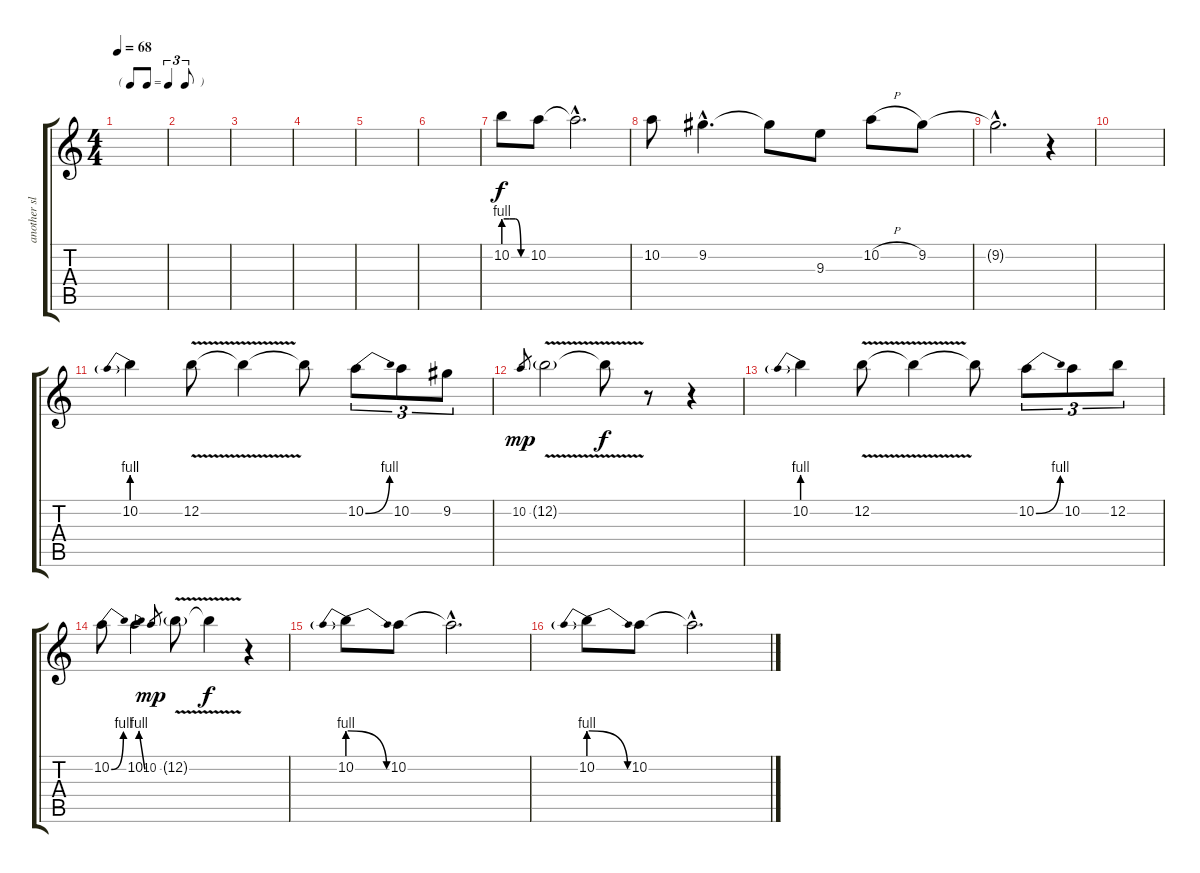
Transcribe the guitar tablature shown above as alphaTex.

\track ("another slightly o/d Les Paul" "another sl") {instrument overdrivenguitar}
\staff {score tabs}
\tuning (E4 B3 G3 D3 A2 E2) {hide}
\ts (4 4)
\tf triplet8th
\tempo 68
\clef g2
\ks c
|
|
|
|
|
|
10.2{be (custom 0 4 15 4 30 4 45 0 60 0)}.8 10.2.8 10.2{hac t}.2{d} |
10.2.8 9.2{hac}.4{d} 9.2{t}.8 9.3.8 10.2{h}.8 9.2.8 |
9.2{hac t}.2{d} r.4 |
|
10.2{be (prebend 0 4 60 4)}.4 12.2{v}.8 12.2{t}.4 12.2{t}.8 10.2{be (bend 0 0 60 4)}.8{tu (3 2)} 10.2.8{tu (3 2)} 9.2.8{tu (3 2)} |
10.2.8{gr dy mp} 12.2{v g}.2 12.2{t}.8{dy f} r.8 r.4 |
10.2{be (prebend 0 4 60 4)}.4 12.2{v}.8 12.2{t}.4 12.2{t}.8 10.2{be (bend 0 0 60 4)}.8{tu (3 2)} 10.2.8{tu (3 2)} 12.2.8{tu (3 2)} |
10.2{be (bend 0 0 60 4)}.8 10.2{be (bend 0 0 60 4)}.4 10.2.8{gr dy mp} 12.2{v g}.8 12.2{t}.4{dy f} r.4 |
10.2{be (prebendrelease 0 4 60 0)}.8 10.2.8 10.2{hac t}.2{d} |
10.2{be (prebendrelease 0 4 60 0)}.8 10.2.8 10.2{hac t}.2{d}
